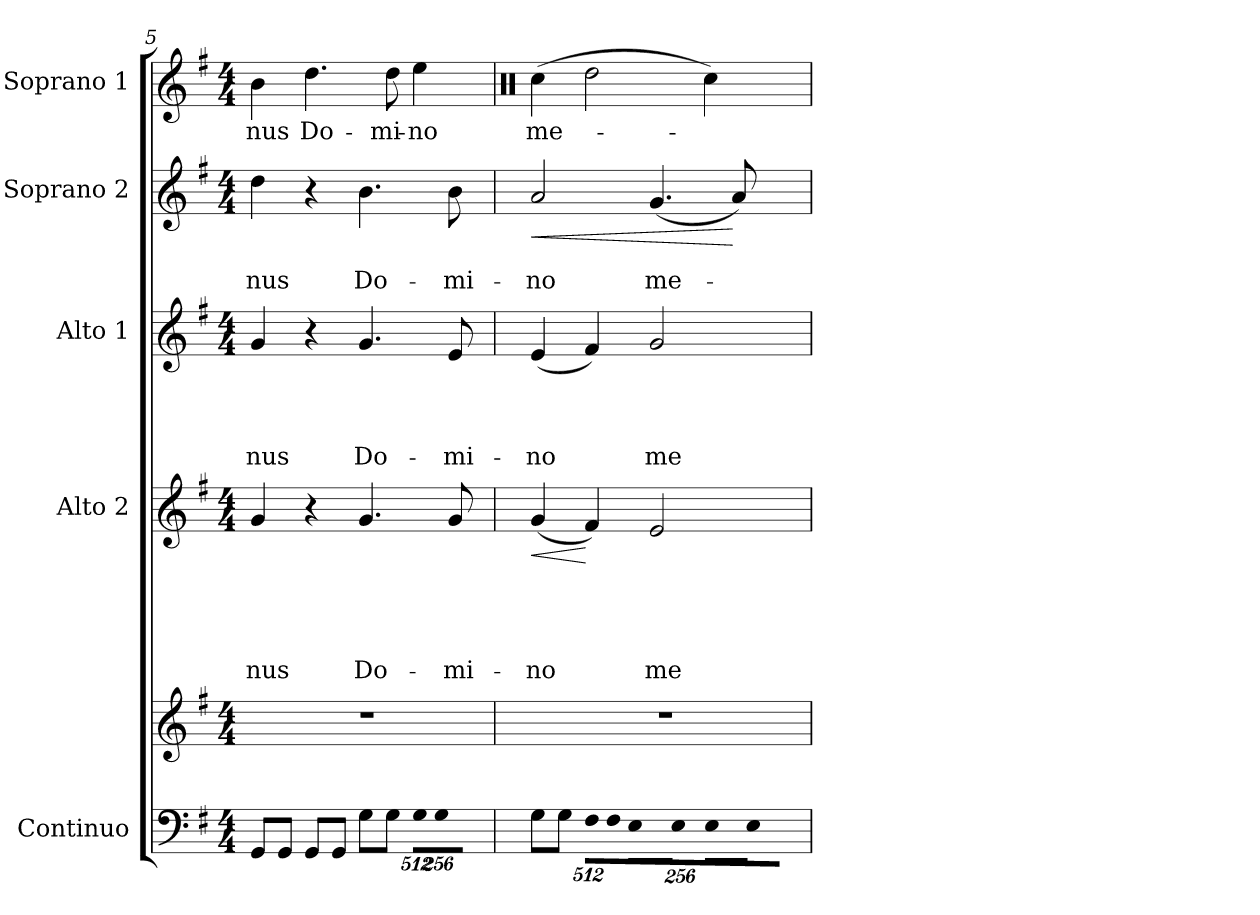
**kern	**kern	**kern	**text	**text	**text	**text	**text	**dynam	**kern	**text	**text	**text	**text	**kern	**text	**text	**dynam	**kern	**text
*part5	*part5	*part4	*part4	*part4	*part4	*part4	*part4	*part4	*part3	*part3	*part3	*part3	*part3	*part2	*part2	*part2	*part2	*part1	*part1
*staff6	*staff5	*staff4	*staff4	*staff4	*staff4	*staff4	*staff4	*staff4	*staff3	*staff3	*staff3	*staff3	*staff3	*staff2	*staff2	*staff2	*staff2	*staff1	*staff1
*I"Continuo	*	*I"Alto 2	*	*	*	*	*	*	*I"Alto 1	*	*	*	*	*I"Soprano 2	*	*	*	*I"Soprano 1	*
*	*	*I'A. 2	*	*	*	*	*	*	*I'A. 1	*	*	*	*	*I'S. 2	*	*	*	*I'S. 1	*
*clefF4	*clefG2	*clefG2	*	*	*	*	*	*	*clefG2	*	*	*	*	*clefG2	*	*	*	*clefG2	*
*k[f#]	*k[f#]	*k[f#]	*	*	*	*	*	*	*k[f#]	*	*	*	*	*k[f#]	*	*	*	*k[f#]	*
*G:	*G:	*G:	*	*	*	*	*	*	*G:	*	*	*	*	*G:	*	*	*	*G:	*
*M4/4	*M4/4	*M4/4	*	*	*	*	*	*	*M4/4	*	*	*	*	*M4/4	*	*	*	*M4/4	*
=5	=5	=5	=5	=5	=5	=5	=5	=5	=5	=5	=5	=5	=5	=5	=5	=5	=5	=5	=5
!	!	!	!	!	!	!	!LO:LY:b	!	!	!	!	!	!LO:LY:b	!	!	!LO:LY:b	!	!	!LO:LY:b
8GG/L	1r	4g/	.	.	.	.	-nus	.	4g/	.	.	.	-nus	4dd\	.	-nus	.	4b\	-nus
8GG/J	.	.	.	.	.	.	.	.	.	.	.	.	.	.	.	.	.	.	.
!	!	!	!	!	!	!	!	!	!	!	!	!	!	!	!	!	!	!	!LO:LY:b
8GG/L	.	4r	.	.	.	.	.	.	4r	.	.	.	.	4r	.	.	.	4.dd\	Do-
8GG/J	.	.	.	.	.	.	.	.	.	.	.	.	.	.	.	.	.	.	.
!	!	!	!	!	!	!	!LO:LY:b	!	!	!	!	!	!LO:LY:b	!	!	!LO:LY:b	!	!	!
8G\L	.	4.g/	.	.	.	.	Do-	.	4.g/	.	.	.	Do-	4.b\	.	Do-	.	.	.
!	!	!	!	!	!	!	!	!	!	!	!	!	!	!	!	!	!	!	!LO:LY:b
8G\J	.	.	.	.	.	.	.	.	.	.	.	.	.	.	.	.	.	8dd\	-mi-
*Xbrackettup	*	*	*	*	*	*	*	*	*	*	*	*	*	*	*	*	*	*	*
!LO:N:vis=8	!	!	!	!	!	!	!	!	!	!	!	!	!	!	!	!	!	!	!LO:LY:b
4096%341G\L	.	.	.	.	.	.	.	.	.	.	.	.	.	.	.	.	.	4ee\	-no
!LO:N:vis=8	!	!	!	!	!	!	!	!	!	!	!	!	!	!	!	!	!	!	!
2048%171G\J	.	.	.	.	.	.	.	.	.	.	.	.	.	.	.	.	.	.	.
!	!	!	!	!	!	!	!LO:LY:b	!	!	!	!	!	!LO:LY:b	!	!	!LO:LY:b	!	!	!
.	.	8g/	.	.	.	.	-mi-	.	8e/	.	.	.	-mi-	8b\	.	-mi-	.	.	.
4096%341ryy	.	.	.	.	.	.	.	.	.	.	.	.	.	.	.	.	.	.	.
!!LO:LB:g=z
=6	=6	=6	=6	=6	=6	=6	=6	=6	=6	=6	=6	=6	=6	=6	=6	=6	=6	=6	=6
*	*	*	*	*	*	*	*	*	*	*	*	*	*	*	*	*	*	*clefX	*
!	!	!	!	!	!	!	!LO:LY:b	!LO:HP:b	!	!	!	!	!LO:LY:b	!	!	!LO:LY:b	!LO:HP:b	!	!LO:LY:b
8G>\L	1r	(<4g/	.	.	.	.	-no	<	(<4e/	.	.	.	-no	2a/	.	-no	<	(>4Rcc\	me-
8G\J	.	.	.	.	.	.	.	.	.	.	.	.	.	.	.	.	.	.	.
!LO:N:vis=8	!	!	!	!	!	!	!	!	!	!	!	!	!	!	!	!	!	!	!
4096%341F#\L	.	4f#/)	.	.	.	.	.	[	4f#/)	.	.	.	.	.	.	.	.	2Rdd\	.
!LO:N:vis=8	!	!	!	!	!	!	!	!	!	!	!	!	!	!	!	!	!	!	!
2048%171F#\J	.	.	.	.	.	.	.	.	.	.	.	.	.	.	.	.	.	.	.
!LO:N:vis=8	!	!	!	!	!	!	!	!	!	!	!	!	!	!	!	!	!	!	!
4096%195E\L	.	.	.	.	.	.	.	.	.	.	.	.	.	.	.	.	.	.	.
!LO:N:vis=8	!	!	!	!	!	!	!	!	!	!	!	!	!	!	!	!	!	!	!
4096%195E\J	.	.	.	.	.	.	.	.	.	.	.	.	.	.	.	.	.	.	.
!	!	!	!	!	!	!	!LO:LY:b	!	!	!	!	!	!LO:LY:b	!	!	!LO:LY:b	!	!	!
.	.	2e/	.	.	.	.	me-	.	2g/	.	.	.	me-	(<4.g/	.	me-	.	.	.
!LO:N:vis=8	!	!	!	!	!	!	!	!	!	!	!	!	!	!	!	!	!	!	!
4096%195E\L	.	.	.	.	.	.	.	.	.	.	.	.	.	.	.	.	.	.	.
!LO:N:vis=8	!	!	!	!	!	!	!	!	!	!	!	!	!	!	!	!	!	!	!
4096%195E\J	.	.	.	.	.	.	.	.	.	.	.	.	.	.	.	.	.	.	.
4096%1609ryy	.	.	.	.	.	.	.	.	.	.	.	.	.	.	.	.	.	.	.
.	.	.	.	.	.	.	.	.	.	.	.	.	.	.	.	.	.	4Rcc\)	.
.	.	.	.	.	.	.	.	.	.	.	.	.	.	8a/)	.	.	[	.	.
=	=	=	=	=	=	=	=	=	=	=	=	=	=	=	=	=	=	=	=
*-	*-	*-	*-	*-	*-	*-	*-	*-	*-	*-	*-	*-	*-	*-	*-	*-	*-	*-	*-
